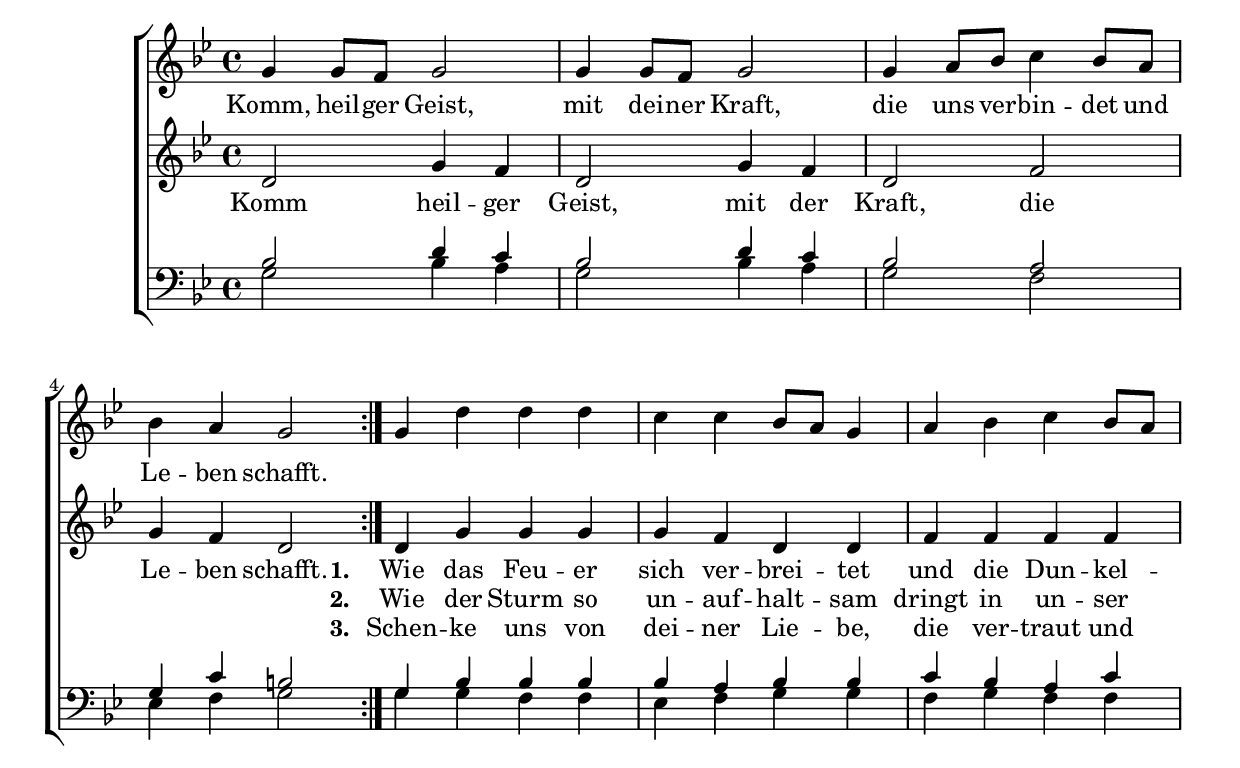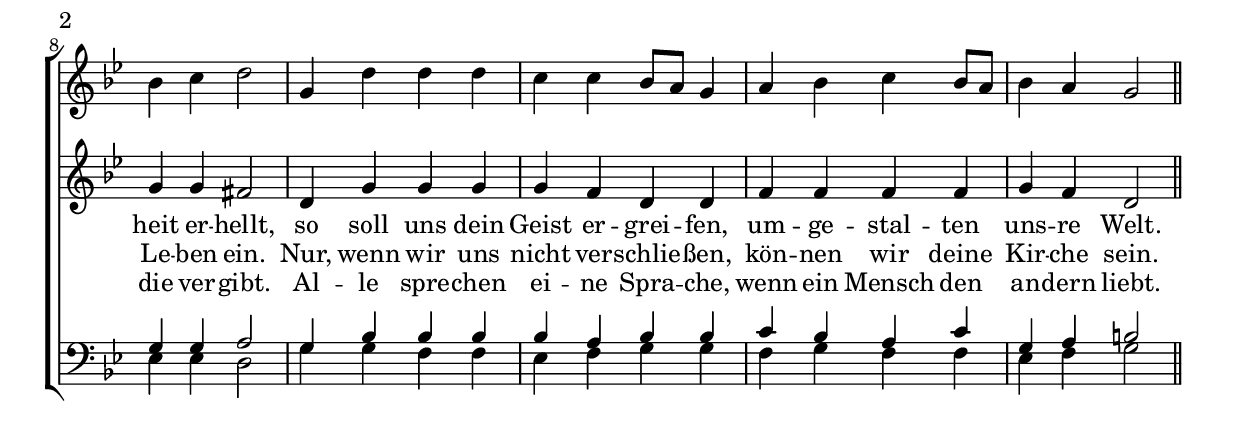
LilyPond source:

\include "deutsch.ly"

#(set! paper-alist (cons '("kindle" . (cons (* 210 mm) (* 130 mm))) paper-alist))

#(set-default-paper-size "kindle")

\pointAndClickOff

Praes = {
  \time 4/4
  \key g \minor
}

\new ChoirStaff <<
\new Staff <<
 \new Voice = "Sopran" { \relative g' { \Praes
  \repeat volta 2 { \repeat unfold 2 { g4 g8 f g2 | } g4 a8 b c4 b8 a | b4 a g2 | }
  \repeat unfold 2 { g4 d' d d | c c b8 a g4 | a b c b8 a | b4 } \alternative {{ c d2 } { a4 g2 }} \bar "||" }}
 \addlyrics { Komm, heil -- ger Geist, mit dei -- ner Kraft, die uns ver -- bin -- det und Le -- ben schafft. }
>>
\new Staff <<
 \relative c' { \Praes
  \context Voice = refrain { \Praes \repeat volta 2 { \repeat unfold 2 { d2 g4 f | } d2 f | g4 f d2 | }
  \context Voice = verse { \repeat unfold 2 { d4 g g g | g f d d | f f f f | g } \alternative {{ g fis2 } { f4 d2 }} \bar "||" }}}
 \context Lyrics = one \lyricsto refrain \lyricmode { Komm heil -- ger Geist, mit der Kraft, die Le -- ben schafft. }
 \context Lyrics = one \lyricsto verse \lyricmode {\set stanza = #"1. " Wie das Feu -- er sich ver -- brei -- tet und die Dun -- kel -- heit er -- hellt, so soll uns dein Geist er -- grei -- fen, um -- ge -- stal -- ten uns -- re Welt. }
 \context Lyrics = two \lyricsto verse \lyricmode {\set stanza = #"2. " Wie der Sturm so un -- auf -- halt -- sam dringt in un -- ser Le -- ben ein. Nur, wenn wir uns nicht ver -- schlie -- ßen, kön -- nen wir deine Kir -- che sein. }
 \context Lyrics = three \lyricsto verse \lyricmode {\set stanza = #"3. " Schen -- ke uns von dei -- ner Lie -- be, die ver -- traut und die ver -- gibt. Al -- le spre -- chen ei -- ne Spra -- che, wenn ein Mensch den an -- dern liebt. }
>>

\new Staff <<
 \new Voice = "Tenor" { \voiceOne \relative c' { \Praes \clef "bass"
  \repeat volta 2 { \repeat unfold 2 { b2 d4 c | } b2 a | g4 c h2 | }
  \repeat unfold 2 { g4 b b b | b a b b | c b a c | g } \alternative {{ g a2 } { a4 h2 }} \bar "||" }}
 \new Voice = "Bass" { \voiceTwo \relative c' { \Praes \clef "bass"
  \repeat volta 2 { \repeat unfold 2 { g2 b4 a | } g2 f | es4 f g2 | }
  \repeat unfold 2 { g4 g f f | es f g g | f g f f | es } \alternative {{ es d2 } { f4 g2 }} \bar "||" }}
>>

>>
